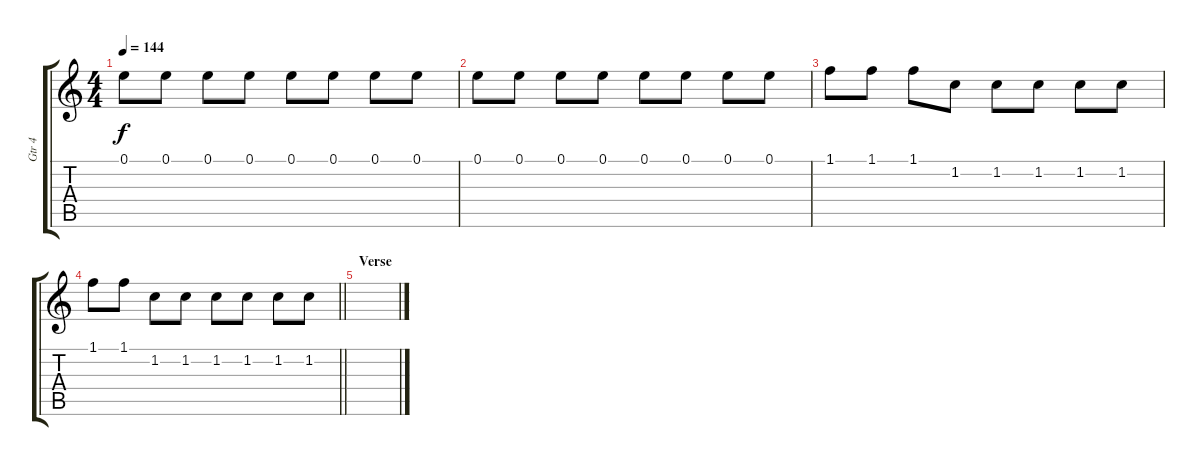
\track ("Gtr 4" "Gtr 4") {instrument electricguitarjazz}
\staff {score tabs}
\tuning (E4 B3 G3 D3 A2 E2) {hide}
\ts (4 4)
\tempo 144
\clef g2
\ks c
0.1.8{dy f} 0.1.8 0.1.8 0.1.8 0.1.8 0.1.8 0.1.8 0.1.8 |
0.1.8 0.1.8 0.1.8 0.1.8 0.1.8 0.1.8 0.1.8 0.1.8 |
1.1.8 1.1.8 1.1.8 1.2.8 1.2.8 1.2.8 1.2.8 1.2.8 |
\barLineRight lightlight
1.1.8 1.1.8 1.2.8 1.2.8 1.2.8 1.2.8 1.2.8 1.2.8 |
\section ("" "Verse")
